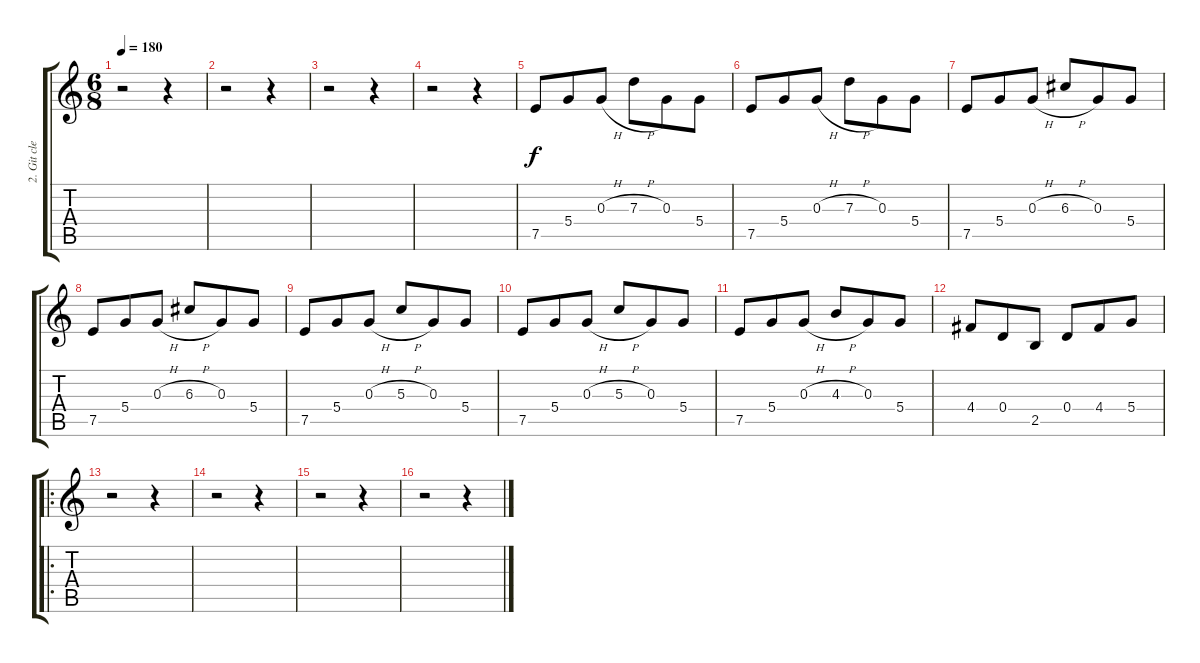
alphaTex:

\track ("2. Git clean" "2. Git cle") {instrument acousticguitarnylon}
\staff {score tabs}
\tuning (E4 B3 G3 D3 A2 E2) {hide}
\ts (6 8)
\tempo 180
\clef g2
\ks c
r.2{dy f} r.4 |
r.2 r.4 |
r.2 r.4 |
r.2 r.4 |
7.5.8 5.4.8 0.3{h}.8 7.3{h}.8 0.3.8 5.4.8 |
7.5.8 5.4.8 0.3{h}.8 7.3{h}.8 0.3.8 5.4.8 |
7.5.8 5.4.8 0.3{h}.8 6.3{h}.8 0.3.8 5.4.8 |
7.5.8 5.4.8 0.3{h}.8 6.3{h}.8 0.3.8 5.4.8 |
7.5.8 5.4.8 0.3{h}.8 5.3{h}.8 0.3.8 5.4.8 |
7.5.8 5.4.8 0.3{h}.8 5.3{h}.8 0.3.8 5.4.8 |
7.5.8 5.4.8 0.3{h}.8 4.3{h}.8 0.3.8 5.4.8 |
4.4.8 0.4.8 2.5.8 0.4.8 4.4.8 5.4.8 |
\ro
r.2 r.4 |
r.2 r.4 |
r.2 r.4 |
r.2 r.4
